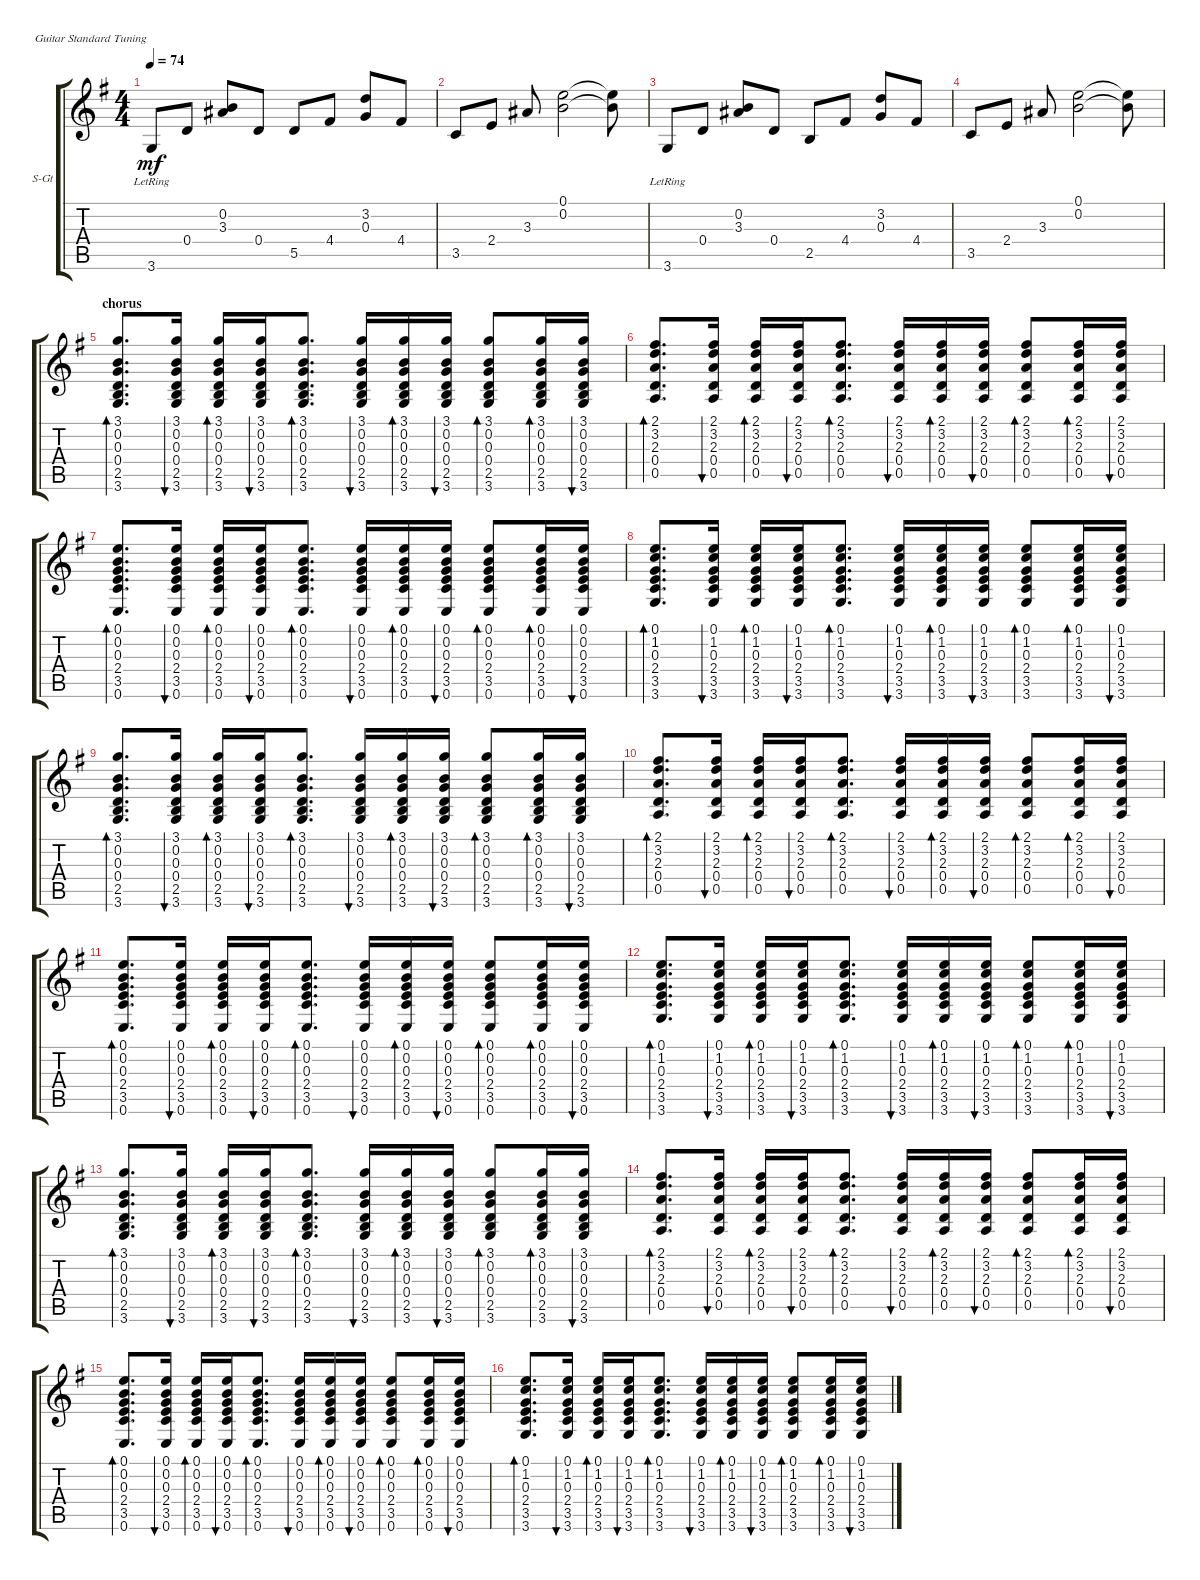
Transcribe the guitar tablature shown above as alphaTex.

\defaultSystemsLayout 4
\bracketExtendMode groupsimilarinstruments
\firstSystemTrackNameOrientation horizontal
\otherSystemsTrackNameOrientation horizontal
\track ("Steel Guitar" "S-Gt") {instrument acousticguitarsteel}
\staff {score tabs}
\tuning (E4 B3 G3 D3 A2 E2)
\ts (4 4)
\tempo 74
\clef g2
\ks g
3.6{lr}.8{dy mf} 0.4.8 (3.3 0.2).8 0.4.8 5.5.8 4.4.8 (0.3 3.2).8 4.4.8 |
3.5.8 2.4.8 3.3.8 (0.2 0.1).2 (0.2{t} 0.1{t}).8 |
3.6{lr}.8 0.4.8 (3.3 0.2).8 0.4.8 2.5.8 4.4.8 (0.3 3.2).8 4.4.8 |
3.5.8 2.4.8 3.3.8 (0.2 0.1).2 (0.2{t} 0.1{t}).8 |
\section ("" "chorus")
(3.6 2.5 0.4 0.3 0.2 3.1).8{d bd 30} (3.6 2.5 0.4 0.3 0.2 3.1).16{bu 30} (3.6 2.5 0.4 0.3 0.2 3.1).16{bd 30} (3.6 2.5 0.4 0.3 0.2 3.1).16{bu 30} (3.6 2.5 0.4 0.3 0.2 3.1).8{d bd 30} (3.6 2.5 0.4 0.3 0.2 3.1).16{bu 30} (3.6 2.5 0.4 0.3 0.2 3.1).16{bd 30} (3.6 2.5 0.4 0.3 0.2 3.1).16{bu 30} (3.6 2.5 0.4 0.3 0.2 3.1).8{bd 30} (3.6 2.5 0.4 0.3 0.2 3.1).16{bd 30} (3.6 2.5 0.4 0.3 0.2 3.1).16{bu 30} |
(0.5 0.4 2.3 3.2 2.1).8{d bd 30} (0.5 0.4 2.3 3.2 2.1).16{bu 30} (0.5 0.4 2.3 3.2 2.1).16{bd 30} (0.5 0.4 2.3 3.2 2.1).16{bu 30} (0.5 0.4 2.3 3.2 2.1).8{d bd 30} (0.5 0.4 2.3 3.2 2.1).16{bu 30} (0.5 0.4 2.3 3.2 2.1).16{bd 30} (0.5 0.4 2.3 3.2 2.1).16{bu 30} (0.5 0.4 2.3 3.2 2.1).8{bd 30} (0.5 0.4 2.3 3.2 2.1).16{bd 30} (0.5 0.4 2.3 3.2 2.1).16{bu 30} |
(3.5 2.4 0.3 0.2 0.1 0.6).8{d bd 30} (3.5 2.4 0.3 0.2 0.1 0.6).16{bu 30} (3.5 2.4 0.3 0.2 0.1 0.6).16{bd 30} (3.5 2.4 0.3 0.2 0.1 0.6).16{bu 30} (3.5 2.4 0.3 0.2 0.1 0.6).8{d bd 30} (3.5 2.4 0.3 0.2 0.1 0.6).16{bu 30} (3.5 2.4 0.3 0.2 0.1 0.6).16{bd 30} (3.5 2.4 0.3 0.2 0.1 0.6).16{bu 30} (3.5 2.4 0.3 0.2 0.1 0.6).8{bd 30} (3.5 2.4 0.3 0.2 0.1 0.6).16{bd 30} (3.5 2.4 0.3 0.2 0.1 0.6).16{bu 30} |
(3.5 2.4 0.3 1.2 0.1 3.6).8{d bd 30} (3.5 2.4 0.3 1.2 0.1 3.6).16{bu 30} (3.5 2.4 0.3 1.2 0.1 3.6).16{bd 30} (3.5 2.4 0.3 1.2 0.1 3.6).16{bu 30} (3.5 2.4 0.3 1.2 0.1 3.6).8{d bd 30} (3.5 2.4 0.3 1.2 0.1 3.6).16{bu 30} (3.5 2.4 0.3 1.2 0.1 3.6).16{bd 30} (3.5 2.4 0.3 1.2 0.1 3.6).16{bu 30} (3.5 2.4 0.3 1.2 0.1 3.6).8{bd 30} (3.5 2.4 0.3 1.2 0.1 3.6).16{bd 30} (3.5 2.4 0.3 1.2 0.1 3.6).16{bu 30} |
(3.6 2.5 0.4 0.3 0.2 3.1).8{d bd 30} (3.6 2.5 0.4 0.3 0.2 3.1).16{bu 30} (3.6 2.5 0.4 0.3 0.2 3.1).16{bd 30} (3.6 2.5 0.4 0.3 0.2 3.1).16{bu 30} (3.6 2.5 0.4 0.3 0.2 3.1).8{d bd 30} (3.6 2.5 0.4 0.3 0.2 3.1).16{bu 30} (3.6 2.5 0.4 0.3 0.2 3.1).16{bd 30} (3.6 2.5 0.4 0.3 0.2 3.1).16{bu 30} (3.6 2.5 0.4 0.3 0.2 3.1).8{bd 30} (3.6 2.5 0.4 0.3 0.2 3.1).16{bd 30} (3.6 2.5 0.4 0.3 0.2 3.1).16{bu 30} |
(0.5 0.4 2.3 3.2 2.1).8{d bd 30} (0.5 0.4 2.3 3.2 2.1).16{bu 30} (0.5 0.4 2.3 3.2 2.1).16{bd 30} (0.5 0.4 2.3 3.2 2.1).16{bu 30} (0.5 0.4 2.3 3.2 2.1).8{d bd 30} (0.5 0.4 2.3 3.2 2.1).16{bu 30} (0.5 0.4 2.3 3.2 2.1).16{bd 30} (0.5 0.4 2.3 3.2 2.1).16{bu 30} (0.5 0.4 2.3 3.2 2.1).8{bd 30} (0.5 0.4 2.3 3.2 2.1).16{bd 30} (0.5 0.4 2.3 3.2 2.1).16{bu 30} |
(3.5 2.4 0.3 0.2 0.1 0.6).8{d bd 30} (3.5 2.4 0.3 0.2 0.1 0.6).16{bu 30} (3.5 2.4 0.3 0.2 0.1 0.6).16{bd 30} (3.5 2.4 0.3 0.2 0.1 0.6).16{bu 30} (3.5 2.4 0.3 0.2 0.1 0.6).8{d bd 30} (3.5 2.4 0.3 0.2 0.1 0.6).16{bu 30} (3.5 2.4 0.3 0.2 0.1 0.6).16{bd 30} (3.5 2.4 0.3 0.2 0.1 0.6).16{bu 30} (3.5 2.4 0.3 0.2 0.1 0.6).8{bd 30} (3.5 2.4 0.3 0.2 0.1 0.6).16{bd 30} (3.5 2.4 0.3 0.2 0.1 0.6).16{bu 30} |
(3.5 2.4 0.3 1.2 0.1 3.6).8{d bd 30} (3.5 2.4 0.3 1.2 0.1 3.6).16{bu 30} (3.5 2.4 0.3 1.2 0.1 3.6).16{bd 30} (3.5 2.4 0.3 1.2 0.1 3.6).16{bu 30} (3.5 2.4 0.3 1.2 0.1 3.6).8{d bd 30} (3.5 2.4 0.3 1.2 0.1 3.6).16{bu 30} (3.5 2.4 0.3 1.2 0.1 3.6).16{bd 30} (3.5 2.4 0.3 1.2 0.1 3.6).16{bu 30} (3.5 2.4 0.3 1.2 0.1 3.6).8{bd 30} (3.5 2.4 0.3 1.2 0.1 3.6).16{bd 30} (3.5 2.4 0.3 1.2 0.1 3.6).16{bu 30} |
(3.6 2.5 0.4 0.3 0.2 3.1).8{d bd 30} (3.6 2.5 0.4 0.3 0.2 3.1).16{bu 30} (3.6 2.5 0.4 0.3 0.2 3.1).16{bd 30} (3.6 2.5 0.4 0.3 0.2 3.1).16{bu 30} (3.6 2.5 0.4 0.3 0.2 3.1).8{d bd 30} (3.6 2.5 0.4 0.3 0.2 3.1).16{bu 30} (3.6 2.5 0.4 0.3 0.2 3.1).16{bd 30} (3.6 2.5 0.4 0.3 0.2 3.1).16{bu 30} (3.6 2.5 0.4 0.3 0.2 3.1).8{bd 30} (3.6 2.5 0.4 0.3 0.2 3.1).16{bd 30} (3.6 2.5 0.4 0.3 0.2 3.1).16{bu 30} |
(0.5 0.4 2.3 3.2 2.1).8{d bd 30} (0.5 0.4 2.3 3.2 2.1).16{bu 30} (0.5 0.4 2.3 3.2 2.1).16{bd 30} (0.5 0.4 2.3 3.2 2.1).16{bu 30} (0.5 0.4 2.3 3.2 2.1).8{d bd 30} (0.5 0.4 2.3 3.2 2.1).16{bu 30} (0.5 0.4 2.3 3.2 2.1).16{bd 30} (0.5 0.4 2.3 3.2 2.1).16{bu 30} (0.5 0.4 2.3 3.2 2.1).8{bd 30} (0.5 0.4 2.3 3.2 2.1).16{bd 30} (0.5 0.4 2.3 3.2 2.1).16{bu 30} |
(3.5 2.4 0.3 0.2 0.1 0.6).8{d bd 30} (3.5 2.4 0.3 0.2 0.1 0.6).16{bu 30} (3.5 2.4 0.3 0.2 0.1 0.6).16{bd 30} (3.5 2.4 0.3 0.2 0.1 0.6).16{bu 30} (3.5 2.4 0.3 0.2 0.1 0.6).8{d bd 30} (3.5 2.4 0.3 0.2 0.1 0.6).16{bu 30} (3.5 2.4 0.3 0.2 0.1 0.6).16{bd 30} (3.5 2.4 0.3 0.2 0.1 0.6).16{bu 30} (3.5 2.4 0.3 0.2 0.1 0.6).8{bd 30} (3.5 2.4 0.3 0.2 0.1 0.6).16{bd 30} (3.5 2.4 0.3 0.2 0.1 0.6).16{bu 30} |
(3.5 2.4 0.3 1.2 0.1 3.6).8{d bd 30} (3.5 2.4 0.3 1.2 0.1 3.6).16{bu 30} (3.5 2.4 0.3 1.2 0.1 3.6).16{bd 30} (3.5 2.4 0.3 1.2 0.1 3.6).16{bu 30} (3.5 2.4 0.3 1.2 0.1 3.6).8{d bd 30} (3.5 2.4 0.3 1.2 0.1 3.6).16{bu 30} (3.5 2.4 0.3 1.2 0.1 3.6).16{bd 30} (3.5 2.4 0.3 1.2 0.1 3.6).16{bu 30} (3.5 2.4 0.3 1.2 0.1 3.6).8{bd 30} (3.5 2.4 0.3 1.2 0.1 3.6).16{bd 30} (3.5 2.4 0.3 1.2 0.1 3.6).16{bu 30}
